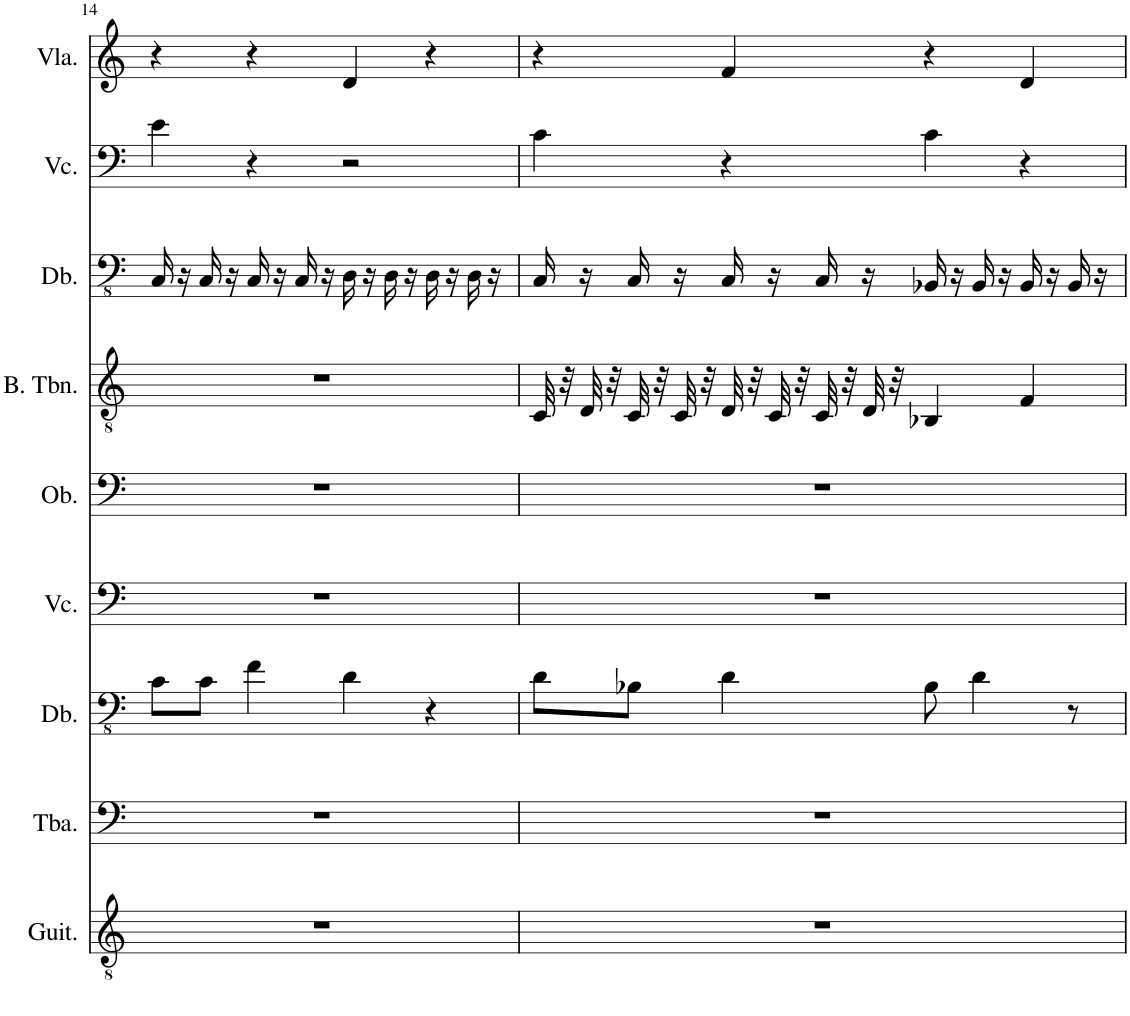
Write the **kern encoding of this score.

**kern	**kern	**kern	**kern	**kern	**kern	**kern	**kern	**kern
*part9	*part8	*part7	*part6	*part5	*part4	*part3	*part2	*part1
*staff9	*staff8	*staff7	*staff6	*staff5	*staff4	*staff3	*staff2	*staff1
*I"Classical Guitar	*I"Tuba	*I"Double Bass	*I"Violoncello	*I"Oboe	*I"Bass Trombone	*I"Double Bass	*I"Violoncello	*I"Viola
*I'Guit.	*I'Tba.	*I'Db.	*I'Vc.	*I'Ob.	*I'B. Tbn.	*I'Db.	*I'Vc.	*I'Vla.
!!LO:PB:g=z
*clefGv2	*clefF4	*clefFv4	*clefF4	*clefF4	*clefGv2	*clefFv4	*clefF4	*clefG2
*	*	*Trd7c12	*	*	*	*Trd7c12	*	*
*k[]	*k[]	*k[]	*k[]	*k[]	*k[]	*k[]	*k[]	*k[]
*M4/4	*M4/4	*M4/4	*M4/4	*M4/4	*M4/4	*M4/4	*M4/4	*M4/4
=14	=14	=14	=14	=14	=14	=14	=14	=14
1r	1r	8C\L	1r	1r	1r	16CC/	4e\	4r
.	.	.	.	.	.	16r	.	.
.	.	8C\J	.	.	.	16CC/	.	.
.	.	.	.	.	.	16r	.	.
.	.	4F\	.	.	.	16CC/	4r	4r
.	.	.	.	.	.	16r	.	.
.	.	.	.	.	.	16CC/	.	.
.	.	.	.	.	.	16r	.	.
.	.	4D\	.	.	.	16DD\	2r	4d/
.	.	.	.	.	.	16r	.	.
.	.	.	.	.	.	16DD\	.	.
.	.	.	.	.	.	16r	.	.
.	.	4r	.	.	.	16DD\	.	4r
.	.	.	.	.	.	16r	.	.
.	.	.	.	.	.	16DD\	.	.
.	.	.	.	.	.	16r	.	.
=15	=15	=15	=15	=15	=15	=15	=15	=15
1r	1r	8D\L	1r	1r	32C/	16CC/	4c\	4r
.	.	.	.	.	32r	.	.	.
.	.	.	.	.	32D/	16r	.	.
.	.	.	.	.	32r	.	.	.
.	.	8BB-X\J	.	.	32C/	16CC/	.	.
.	.	.	.	.	32r	.	.	.
.	.	.	.	.	32C/	16r	.	.
.	.	.	.	.	32r	.	.	.
.	.	4D\	.	.	32D/	16CC/	4r	4f/
.	.	.	.	.	32r	.	.	.
.	.	.	.	.	32C/	16r	.	.
.	.	.	.	.	32r	.	.	.
.	.	.	.	.	32C/	16CC/	.	.
.	.	.	.	.	32r	.	.	.
.	.	.	.	.	32D/	16r	.	.
.	.	.	.	.	32r	.	.	.
.	.	8BB-\	.	.	4BB-X/	16BBB-X/	4c\	4r
.	.	.	.	.	.	16r	.	.
.	.	4D\	.	.	.	16BBB-/	.	.
.	.	.	.	.	.	16r	.	.
.	.	.	.	.	4F/	16BBB-/	4r	4d/
.	.	.	.	.	.	16r	.	.
.	.	8r	.	.	.	16BBB-/	.	.
.	.	.	.	.	.	16r	.	.
=	=	=	=	=	=	=	=	=
*-	*-	*-	*-	*-	*-	*-	*-	*-
